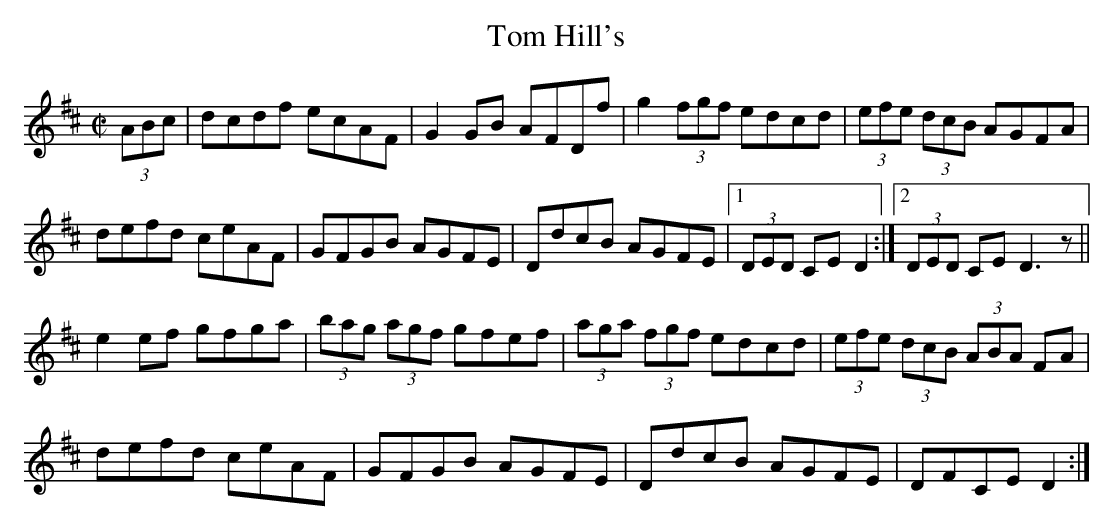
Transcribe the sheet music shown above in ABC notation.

X:1
T: Tom Hill's
L: 1/8
M: C|
K: D
(3ABc|dcdf ecAF|G2 GB AFDf|g2 (3fgf edcd|(3efe (3dcB AGFA|
defd ceAF|GFGB AGFE|DdcB AGFE|1 (3DED CE D2 :|2 (3DED CE D3z||
e2 ef gfga|(3bag (3agf gfef|(3aga (3fgf edcd|\
(3efe (3dcB (3ABA FA|
defd ceAF|GFGB AGFE|DdcB AGFE|DFCE D2 :|
